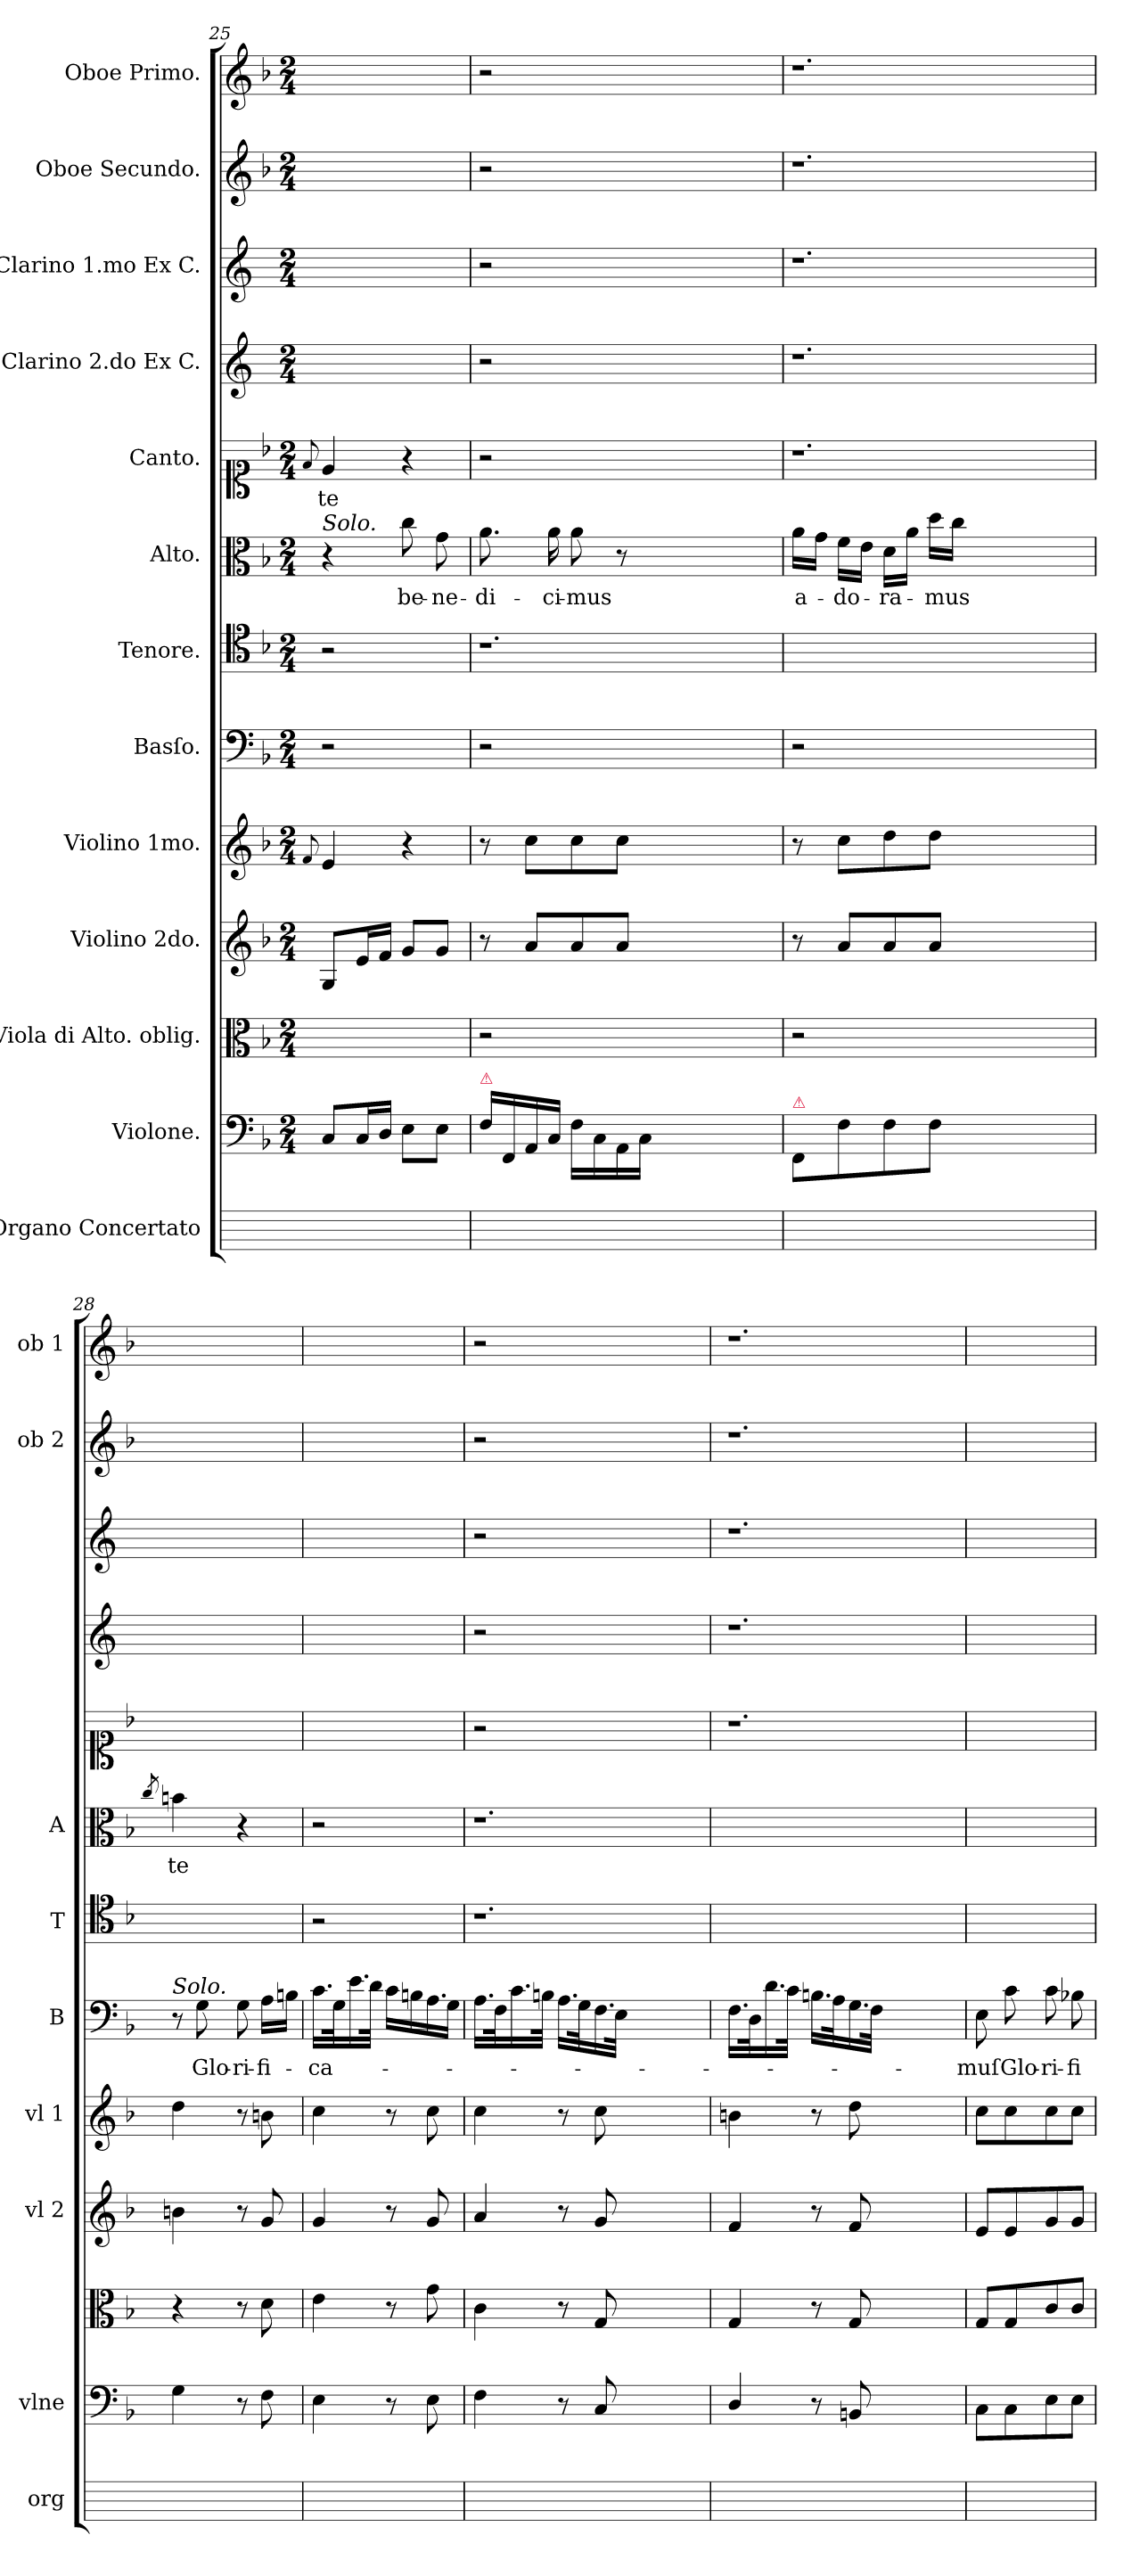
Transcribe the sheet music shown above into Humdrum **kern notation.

**kern	**kern	**kern	**dynam	**kern	**kern	**kern	**text	**kern	**kern	**text	**kern	**text	**kern	**kern	**kern	**kern
*part13	*part12	*part11	*part11	*part10	*part9	*part8	*part8	*part7	*part6	*part6	*part5	*part5	*part4	*part3	*part2	*part1
*staff13	*staff12	*staff11	*staff11	*staff10	*staff9	*staff8	*staff8	*staff7	*staff6	*staff6	*staff5	*staff5	*staff4	*staff3	*staff2	*staff1
*I"Organo Concertato	*I"Violone.	*I"Viola di Alto. oblig.	*	*I"Violino 2do.	*I"Violino 1mo.	*I"Basſo.	*	*I"Tenore.	*I"Alto.	*	*I"Canto.	*	*I"Clarino 2.do Ex C.	*I"Clarino 1.mo Ex C.	*I"Oboe Secundo.	*I"Oboe Primo.
*I'org	*I'vlne	*	*	*I'vl 2	*I'vl 1	*I'B	*	*I'T	*I'A	*	*	*	*	*	*I'ob 2	*I'ob 1
*	*clefF4	*clefC3	*	*clefG2	*clefG2	*clefF4	*	*clefC4	*clefC3	*	*clefC1	*	*clefG2	*clefG2	*clefG2	*clefG2
*	*	*	*	*	*	*	*	*	*	*	*	*	*ITrd-3c-5	*ITrd-3c-5	*	*
*	*k[b-]	*k[b-]	*	*k[b-]	*k[b-]	*k[b-]	*	*k[b-]	*k[b-]	*	*k[b-]	*	*k[b-]	*k[b-]	*k[b-]	*k[b-]
*	*F:	*F:	*	*F:	*F:	*F:	*	*F:	*F:	*	*F:	*	*	*	*F:	*F:
*	*M2/4	*M2/4	*	*M2/4	*M2/4	*M2/4	*	*M2/4	*M2/4	*	*M2/4	*	*M2/4	*M2/4	*M2/4	*M2/4
=25	=25	=25	=25	=25	=25	=25	=25	=25	=25	=25	=25	=25	=25	=25	=25	=25
.	.	.	.	.	8qqf/	.	.	.	.	.	8qqf/	.	.	.	.	.
!	!	!	!	!	!	!	!	!	!LO:TX:a:i:t=Solo.	!	!	!	!	!	!	!
2ryy	8C/L	2ryy	.	8G/L	4e/	2r	.	2r	4r	.	4e/	te	2ryy	2ryy	2ryy	2ryy
.	16C/L	.	.	16e/L	.	.	.	.	.	.	.	.	.	.	.	.
.	16D/JJ	.	.	16f/JJ	.	.	.	.	.	.	.	.	.	.	.	.
.	8E\L	.	.	8g/L	4r	.	.	.	8cc\	be-	4r	.	.	.	.	.
.	8E\J	.	.	8g/J	.	.	.	.	8g\	-ne-	.	.	.	.	.	.
=26	=26	=26	=26	=26	=26	=26	=26	=26	=26	=26	=26	=26	=26	=26	=26	=26
!	!LO:TX:a:color=crimson:t=⚠	!	!	!	!	!	!	!	!	!	!	!	!	!	!	!
2ryy	16F\LL	2r	.	8r	8r	2r	.	1.r	8.a\	-di-	2r	.	2r	2r	2r	2r
.	16FF/	.	.	.	.	.	.	.	.	.	.	.	.	.	.	.
.	16AA/	.	.	8a/L	8cc\L	.	.	.	.	.	.	.	.	.	.	.
.	16C/JJ	.	.	.	.	.	.	.	16a\	-ci-	.	.	.	.	.	.
.	16F\LL	.	.	8a/	8cc\	.	.	.	8a\	-mus	.	.	.	.	.	.
.	16C\	.	.	.	.	.	.	.	.	.	.	.	.	.	.	.
.	16AA\	.	.	8a/J	8cc\J	.	.	.	8r	.	.	.	.	.	.	.
.	16C\JJ	.	.	.	.	.	.	.	.	.	.	.	.	.	.	.
1ryy	1ryy	1ryy	.	1ryy	1ryy	1ryy	.	.	1ryy	.	1ryy	.	1ryy	1ryy	1ryy	1ryy
=27	=27	=27	=27	=27	=27	=27	=27	=27	=27	=27	=27	=27	=27	=27	=27	=27
!	!LO:TX:a:color=crimson:t=⚠	!	!	!	!	!	!	!	!	!	!	!	!	!	!	!
2ryy	8FF/L	2r	.	8r	8r	2r	.	1.ryy	16a\LL	a-	1.r	.	1.r	1.r	1.r	1.r
.	.	.	.	.	.	.	.	.	16g\JJ	.	.	.	.	.	.	.
.	8F\	.	.	8a/L	8cc\L	.	.	.	16f\LL	-do-	.	.	.	.	.	.
.	.	.	.	.	.	.	.	.	16e\JJ	.	.	.	.	.	.	.
.	8F\	.	.	8a/	8dd\	.	.	.	16d\LL	-ra-	.	.	.	.	.	.
.	.	.	.	.	.	.	.	.	16a\JJ	.	.	.	.	.	.	.
.	8F\J	.	.	8a/J	8dd\J	.	.	.	16dd\LL	-mus	.	.	.	.	.	.
.	.	.	.	.	.	.	.	.	16cc\JJ	.	.	.	.	.	.	.
1ryy	1ryy	1ryy	.	1ryy	1ryy	1ryy	.	.	1ryy	.	.	.	.	.	.	.
=28	=28	=28	=28	=28	=28	=28	=28	=28	=28	=28	=28	=28	=28	=28	=28	=28
.	.	.	.	.	.	.	.	.	8qcc/	.	.	.	.	.	.	.
!	!	!	!	!	!	!LO:TX:a:i:t=Solo.	!	!	!	!	!	!	!	!	!	!
2ryy	4G\	4r	.	4bn\	4dd\	8r	.	2ryy	4bn\	te	2ryy	.	2ryy	2ryy	2ryy	2ryy
.	.	.	.	.	.	8G\	Glo-	.	.	.	.	.	.	.	.	.
.	8r	8r	.	8r	8r	8G\	-ri-	.	4r	.	.	.	.	.	.	.
!	!	!	!LO:DY:a	!	!	!	!	!	!	!	!	!	!	!	!	!
.	8F\	8d\	pia&colon;	8g/	8bn\	16A\LL	-fi-	.	.	.	.	.	.	.	.	.
.	.	.	.	.	.	16Bn\JJ	.	.	.	.	.	.	.	.	.	.
=29	=29	=29	=29	=29	=29	=29	=29	=29	=29	=29	=29	=29	=29	=29	=29	=29
2ryy	4E\	4e\	.	4g/	4cc\	16.c\LL	-ca-	2r	2r	.	2ryy	.	2ryy	2ryy	2ryy	2ryy
.	.	.	.	.	.	32G\K	.	.	.	.	.	.	.	.	.	.
.	.	.	.	.	.	16.e\	.	.	.	.	.	.	.	.	.	.
.	.	.	.	.	.	32d\JJk	.	.	.	.	.	.	.	.	.	.
.	8r	8r	.	8r	8r	16c\LL	.	.	.	.	.	.	.	.	.	.
.	.	.	.	.	.	16Bn\	.	.	.	.	.	.	.	.	.	.
.	8E\	8g\	.	8g/	8cc\	16.A\	.	.	.	.	.	.	.	.	.	.
!	!	!	!	!	!	!LO:N:vis=16	!	!	!	!	!	!	!	!	!	!
.	.	.	.	.	.	32G\JJ	.	.	.	.	.	.	.	.	.	.
=30	=30	=30	=30	=30	=30	=30	=30	=30	=30	=30	=30	=30	=30	=30	=30	=30
2ryy	4F\	4c\	.	4a/	4cc\	16.A\LL	.	1.r	1.r	.	2r	.	2r	2r	2r	2r
.	.	.	.	.	.	32F\K	.	.	.	.	.	.	.	.	.	.
.	.	.	.	.	.	16.c\	.	.	.	.	.	.	.	.	.	.
.	.	.	.	.	.	32Bn\JJk	.	.	.	.	.	.	.	.	.	.
.	8r	8r	.	8r	8r	16.A\LL	.	.	.	.	.	.	.	.	.	.
.	.	.	.	.	.	32G\K	.	.	.	.	.	.	.	.	.	.
.	8C/	8G/	.	8g/	8cc\	16.F\	.	.	.	.	.	.	.	.	.	.
.	.	.	.	.	.	32E\JJk	.	.	.	.	.	.	.	.	.	.
1ryy	1ryy	1ryy	.	1ryy	1ryy	1ryy	.	.	.	.	1ryy	.	1ryy	1ryy	1ryy	1ryy
=31	=31	=31	=31	=31	=31	=31	=31	=31	=31	=31	=31	=31	=31	=31	=31	=31
2ryy	4D/	4G/	.	4f/	4bn\	16.F\LL	.	1.ryy	1.ryy	.	1.r	.	1.r	1.r	1.r	1.r
.	.	.	.	.	.	32D\K	.	.	.	.	.	.	.	.	.	.
.	.	.	.	.	.	16.d\	.	.	.	.	.	.	.	.	.	.
.	.	.	.	.	.	32c\JJk	.	.	.	.	.	.	.	.	.	.
.	8r	8r	.	8r	8r	16.Bn\LL	.	.	.	.	.	.	.	.	.	.
.	.	.	.	.	.	32A\K	.	.	.	.	.	.	.	.	.	.
.	8BBn/	8G/	.	8f/	8dd\	16.G\	.	.	.	.	.	.	.	.	.	.
.	.	.	.	.	.	32F\JJk	.	.	.	.	.	.	.	.	.	.
1ryy	1ryy	1ryy	.	1ryy	1ryy	1ryy	.	.	.	.	.	.	.	.	.	.
=32	=32	=32	=32	=32	=32	=32	=32	=32	=32	=32	=32	=32	=32	=32	=32	=32
2ryy	8C\L	8G/L	.	8e/L	8cc\L	8E\	-muſ	2ryy	2ryy	.	2ryy	.	2ryy	2ryy	2ryy	2ryy
.	8C\	8G/	.	8e/	8cc\	8c\	Glo-	.	.	.	.	.	.	.	.	.
.	8E\	8c/	.	8g/	8cc\	8c\	-ri-	.	.	.	.	.	.	.	.	.
.	8E\J	8c/J	.	8g/J	8cc\J	8B-X\	-fi-	.	.	.	.	.	.	.	.	.
=	=	=	=	=	=	=	=	=	=	=	=	=	=	=	=	=
*-	*-	*-	*-	*-	*-	*-	*-	*-	*-	*-	*-	*-	*-	*-	*-	*-
